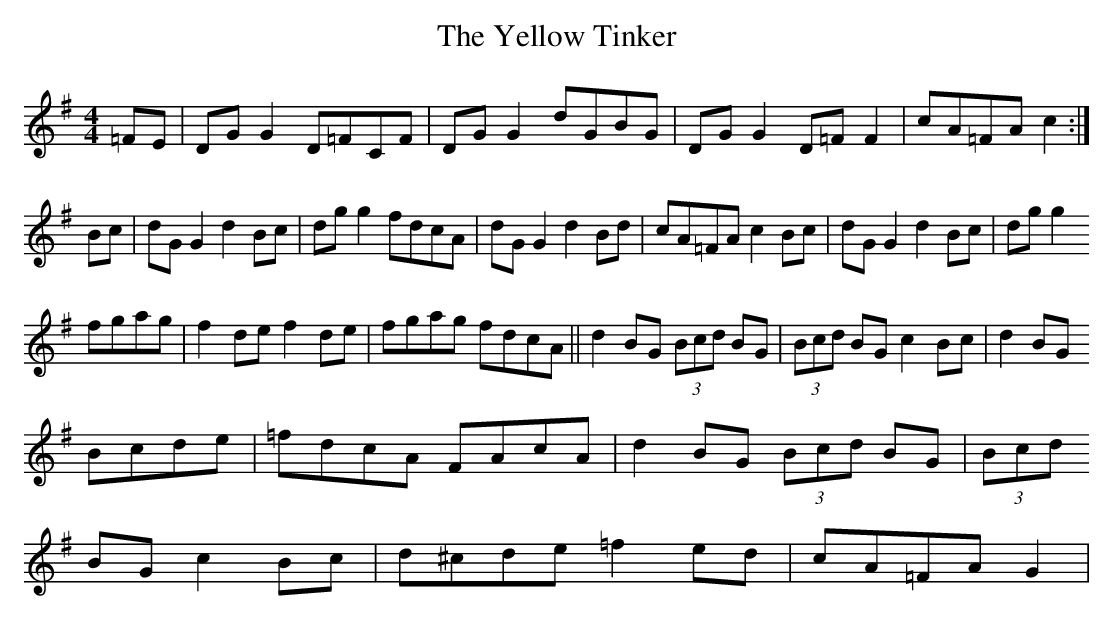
X:1
T:The Yellow Tinker
M:4/4
L:1/8
K:G
=FE|DG G2 D=FCF|DG G2 dGBG|DG G2 D=F F2|cA=FA c2:|
Bc|dG G2 d2 Bc|dg g2 fdcA|dG G2 d2 Bd|cA=FA c2 Bc|dG G2 d2 Bc|dg g2
fgag |f2 de f2 de|fgag fdcA|| d2 BG (3Bcd BG|(3Bcd BG c2 Bc|d2 BG
Bcde|=fdcA FAcA|d2 BG (3Bcd BG|(3Bcd
 BG c2 Bc|d^cde =f2 ed|cA=FA G2|
